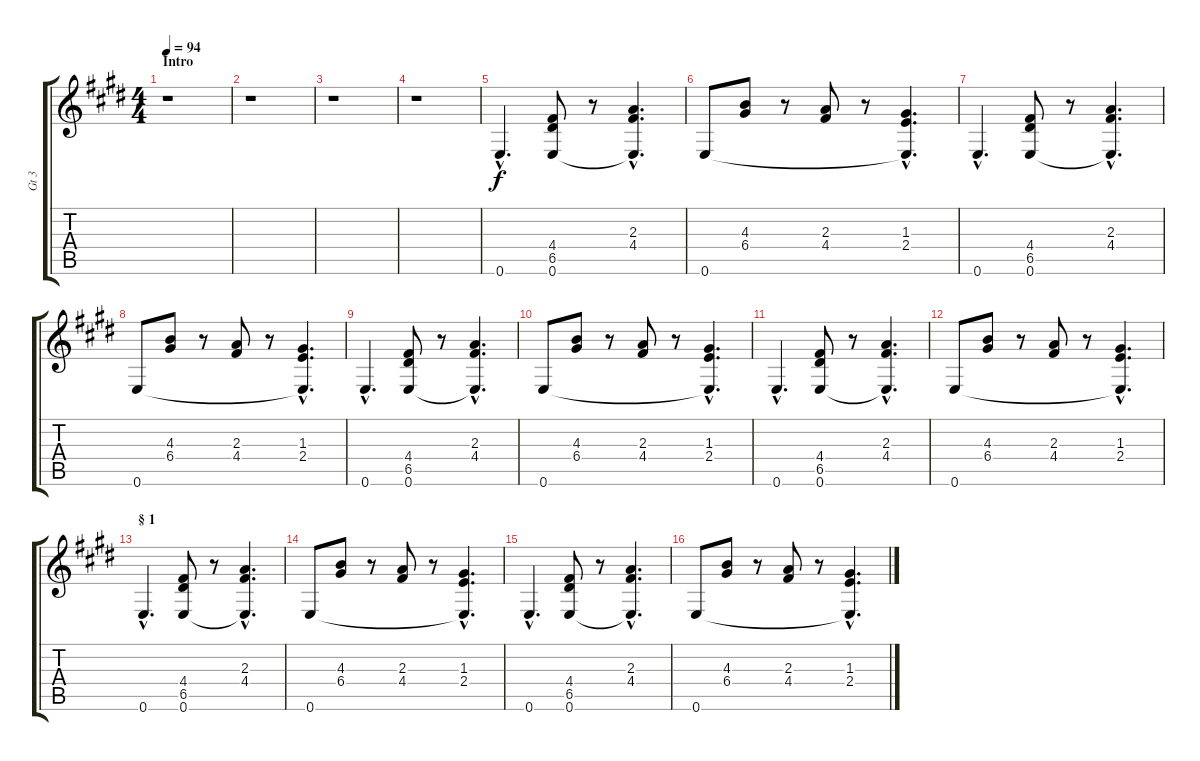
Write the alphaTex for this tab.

\track ("Gt 3" "Gt 3") {instrument acousticguitarsteel}
\staff {score tabs}
\tuning (E4 B3 G3 D3 A2 E2) {hide}
\ts (4 4)
\section ("" "Intro")
\tempo 94
\clef g2
\ks e
r.1{dy f instrument acousticguitarsteel} |
r.1 |
r.1 |
r.1 |
0.6{hac}.4{d volume 7 instrument acousticguitarsteel} (4.4 6.5 0.6).8 r.8 (2.3{hac} 4.4{hac} 0.6{hac t}).4{d} |
0.6.8 (4.3 6.4).8 r.8 (2.3 4.4).8 r.8 (1.3{hac} 2.4{hac} 0.6{hac t}).4{d} |
0.6{hac}.4{d} (4.4 6.5 0.6).8 r.8 (2.3{hac} 4.4{hac} 0.6{hac t}).4{d} |
0.6.8 (4.3 6.4).8 r.8 (2.3 4.4).8 r.8 (1.3{hac} 2.4{hac} 0.6{hac t}).4{d} |
0.6{hac}.4{d} (4.4 6.5 0.6).8 r.8 (2.3{hac} 4.4{hac} 0.6{hac t}).4{d} |
0.6.8 (4.3 6.4).8 r.8 (2.3 4.4).8 r.8 (1.3{hac} 2.4{hac} 0.6{hac t}).4{d} |
0.6{hac}.4{d} (4.4 6.5 0.6).8 r.8 (2.3{hac} 4.4{hac} 0.6{hac t}).4{d} |
0.6.8 (4.3 6.4).8 r.8 (2.3 4.4).8 r.8 (1.3{hac} 2.4{hac} 0.6{hac t}).4{d} |
\section ("" "§ 1")
0.6{hac}.4{d} (4.4 6.5 0.6).8 r.8 (2.3{hac} 4.4{hac} 0.6{hac t}).4{d} |
0.6.8 (4.3 6.4).8 r.8 (2.3 4.4).8 r.8 (1.3{hac} 2.4{hac} 0.6{hac t}).4{d} |
0.6{hac}.4{d} (4.4 6.5 0.6).8 r.8 (2.3{hac} 4.4{hac} 0.6{hac t}).4{d} |
0.6.8 (4.3 6.4).8 r.8 (2.3 4.4).8 r.8 (1.3{hac} 2.4{hac} 0.6{hac t}).4{d}
